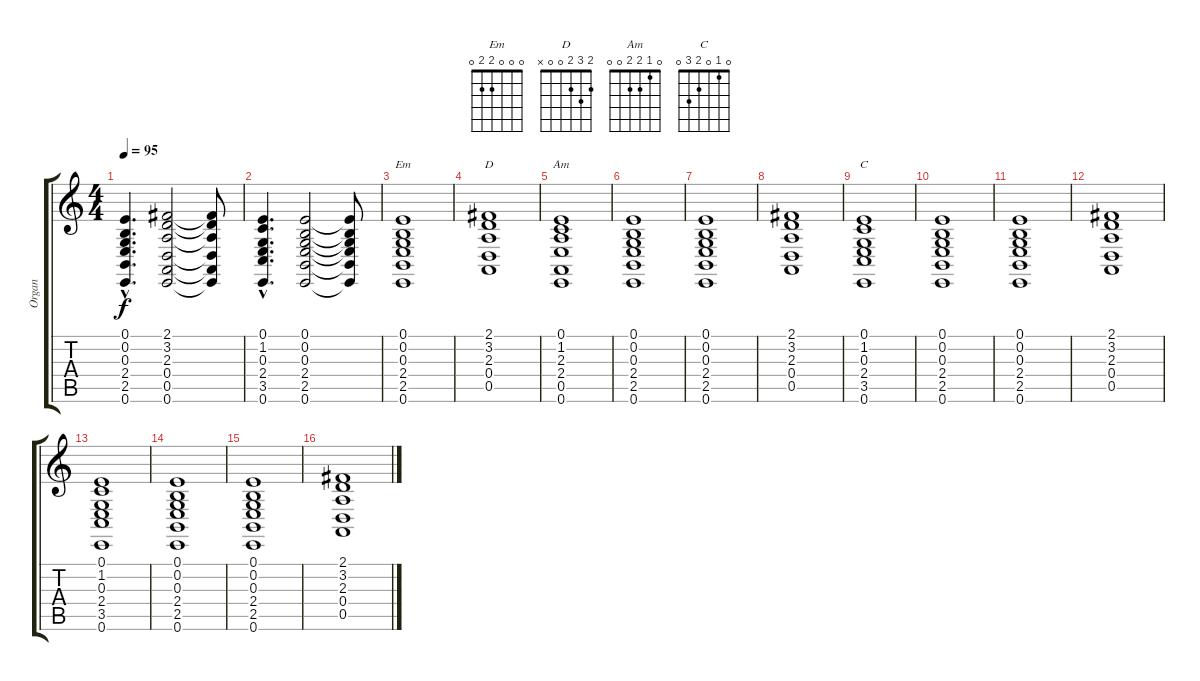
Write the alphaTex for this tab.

\track ("Organ" "Organ") {instrument rockorgan}
\staff {score tabs}
\tuning (E4 B3 G3 D3 A2 E2) {hide}
\chord ("Em" 0 0 0 2 2 0)
\chord ("D" 2 3 2 0 0 x)
\chord ("Am" 0 1 2 2 0 0)
\chord ("C" 0 1 0 2 3 0)
\ts (4 4)
\tempo 95
\clef g2
\ks c
(0.1{hac} 0.2{hac} 0.3{hac} 2.4{hac} 2.5{hac} 0.6{hac}).4{d dy f} (2.1 3.2 2.3 0.4 0.5 0.6).2 (2.1{t} 3.2{t} 2.3{t} 0.4{t} 0.5{t} 0.6{t}).8 |
(0.1{hac} 1.2{hac} 0.3{hac} 2.4{hac} 3.5{hac} 0.6{hac}).4{d} (0.1 0.2 0.3 2.4 2.5 0.6).2 (0.1{t} 0.2{t} 0.3{t} 2.4{t} 2.5{t} 0.6{t}).8 |
(0.1 0.2 0.3 2.4 2.5 0.6).1{ch "Em"} |
(2.1 3.2 2.3 0.4 0.5).1{ch "D"} |
(0.1 1.2 2.3 2.4 0.5 0.6).1{ch "Am"} |
(0.1 0.2 0.3 2.4 2.5 0.6).1 |
(0.1 0.2 0.3 2.4 2.5 0.6).1 |
(2.1 3.2 2.3 0.4 0.5).1 |
(0.1 1.2 0.3 2.4 3.5 0.6).1{ch "C"} |
(0.1 0.2 0.3 2.4 2.5 0.6).1 |
(0.1 0.2 0.3 2.4 2.5 0.6).1 |
(2.1 3.2 2.3 0.4 0.5).1 |
(0.1 1.2 0.3 2.4 3.5 0.6).1 |
(0.1 0.2 0.3 2.4 2.5 0.6).1 |
(0.1 0.2 0.3 2.4 2.5 0.6).1 |
(2.1 3.2 2.3 0.4 0.5).1
